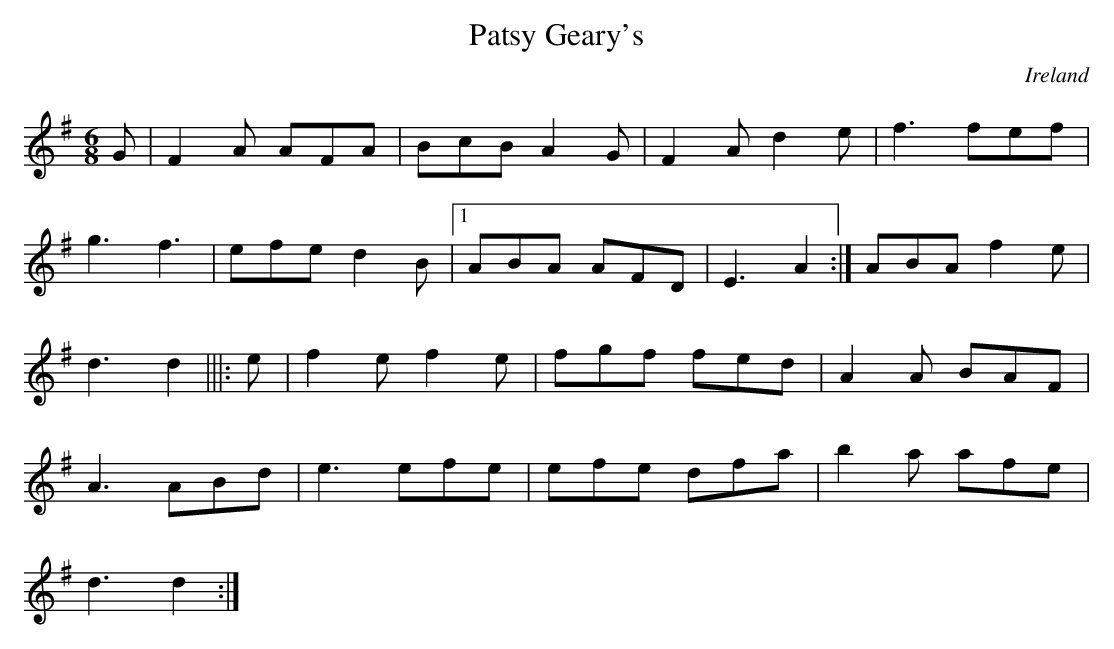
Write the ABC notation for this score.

X:1
T:Patsy Geary's
O:Ireland
M:6/8
L:1/8
K:DMix
G|F2A AFA|BcB A2G|F2A d2e|f3 fef|!
g3 f3|efe d2B|1 ABA AFD|E3 A2:|ABA f2e|!
d3 d2|||:e|f2e f2e|fgf fed|A2A BAF|!
A3 ABd|e3 efe|efe dfa|b2a afe|!
d3 d2:|!
